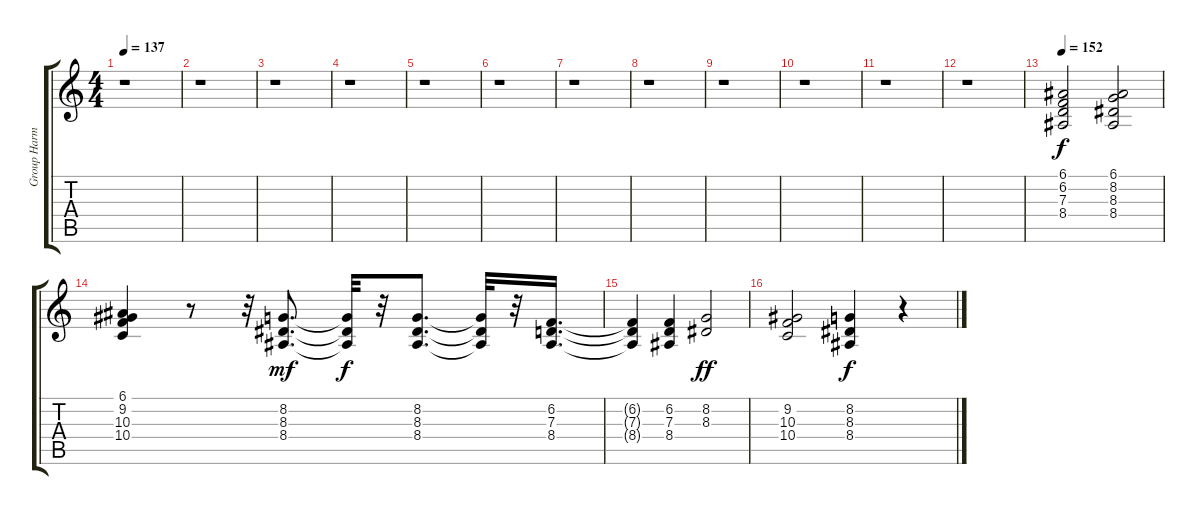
\track ("Group Harmonies" "Group Harm") {instrument flute}
\staff {score tabs}
\tuning (E4 B3 G3 D3 A2 E2) {hide}
\ts (4 4)
\tempo 137
\clef g2
\ks c
r.1{dy mf} |
r.1 |
r.1 |
r.1 |
r.1 |
r.1 |
r.1 |
r.1 |
r.1 |
r.1 |
r.1 |
r.1 |
\tempo 152
(6.1 6.2 7.3 8.4).2{dy f} (6.1 8.2 8.3 8.4).2 |
(6.1 9.2 10.3 10.4).4 r.8 r.32 (8.2 8.3 8.4).8{d dy mf} (8.2{t} 8.3{t} 8.4{t}).32{dy f} r.32 (8.2 8.3 8.4).8{d} (8.2{t} 8.3{t} 8.4{t}).32 r.32 (6.2 7.3 8.4).16{d} |
(6.2{t} 7.3{t} 8.4{t}).4 (6.2 7.3 8.4).4 (8.2 8.3).2{dy ff} |
(9.2 10.3 10.4).2 (8.2 8.3 8.4).4{dy f} r.4
